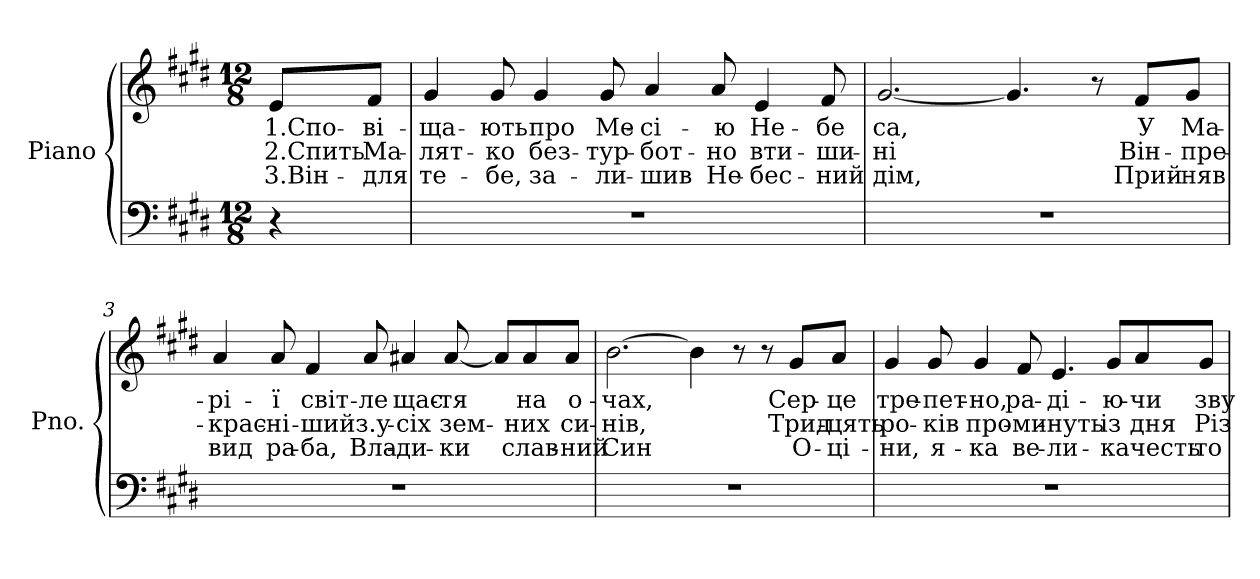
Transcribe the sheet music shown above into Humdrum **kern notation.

**kern	**kern	**text	**text	**text
*part1	*part1	*part1	*part1	*part1
*staff2	*staff1	*staff1	*staff1	*staff1
*I"Piano	*	*	*	*
*I'Pno.	*	*	*	*
*clefF4	*clefG2	*	*	*
*k[f#c#g#d#]	*k[f#c#g#d#]	*	*	*
*M12/8	*M12/8	*	*	*
=	=	=	=	=
!	!	!LO:LY:b	!LO:LY:b	!LO:LY:b
4r	8e/L	1.Спо-	2.Спить	3.Він-
!	!	!LO:LY:b	!LO:LY:b	!LO:LY:b
.	8f#/J	-ві-	Ма-	-для
=1	=1	=1	=1	=1
!	!	!LO:LY:b	!LO:LY:b	!LO:LY:b
1.r	4g#/	-ща-	-лят-	те-
!	!	!LO:LY:b	!LO:LY:b	!LO:LY:b
.	8g#/	-ють	-ко	-бе,
!	!	!LO:LY:b	!LO:LY:b	!LO:LY:b
.	4g#/	про	без-	за-
!	!	!LO:LY:b	!LO:LY:b	!LO:LY:b
.	8g#/	Ме-	-тур-	-ли-
!	!	!LO:LY:b	!LO:LY:b	!LO:LY:b
.	4a/	-сі-	-бот-	-шив
!	!	!LO:LY:b	!LO:LY:b	!LO:LY:b
.	8a/	-ю	-но	Не-
!	!	!LO:LY:b	!LO:LY:b	!LO:LY:b
.	4e/	Не-	вти-	-бес-
!	!	!LO:LY:b	!LO:LY:b	!LO:LY:b
.	8f#/	-бе	-ши-	-ний
=2	=2	=2	=2	=2
!	!	!LO:LY:b	!LO:LY:b	!LO:LY:b
1.r	[2.g#/	са,	-ні	дім,
.	4.g#/]	.	.	.
.	8r	.	.	.
!	!	!LO:LY:b	!LO:LY:b	!LO:LY:b
.	8f#/L	У	Він-	Прий-
!	!	!LO:LY:b	!LO:LY:b	!LO:LY:b
.	8g#/J	Ма-	-пре-	-няв
!!LO:LB:g=z
=3	=3	=3	=3	=3
!	!	!LO:LY:b	!LO:LY:b	!LO:LY:b
1.r	4a/	-рі-	-крас-	вид
!	!	!LO:LY:b	!LO:LY:b	!LO:LY:b
.	8a/	-ї	-ні-	ра-
!	!	!LO:LY:b	!LO:LY:b	!LO:LY:b
.	4f#/	світ-	-ший	-ба,
!	!	!LO:LY:b	!LO:LY:b	!LO:LY:b
.	8a/	-ле	з.у-	Вла-
!	!	!LO:LY:b	!LO:LY:b	!LO:LY:b
.	4a#X/	щас-	-сіх	-ди-
!	!	!LO:LY:b	!LO:LY:b	!LO:LY:b
.	[8a#/	-тя	зем-	-ки
.	8a#/L]	.	.	.
!	!	!LO:LY:b	!LO:LY:b	!LO:LY:b
.	8a#/	на	-них	слав-
!	!	!LO:LY:b	!LO:LY:b	!LO:LY:b
.	8a#/J	о-	си-	-ний
=4	=4	=4	=4	=4
!	!	!LO:LY:b	!LO:LY:b	!LO:LY:b
1.r	[2.b\	-чах,	-нів,	Син
.	4b\]	.	.	.
.	8r	.	.	.
.	8r	.	.	.
!	!	!LO:LY:b	!LO:LY:b	!LO:LY:b
.	8g#/L	Сер-	Трид-	О-
!	!	!LO:LY:b	!LO:LY:b	!LO:LY:b
.	8a/J	-це	-цять	-ці-
!!LO:LB:g=z
=5	=5	=5	=5	=5
!	!	!LO:LY:b	!LO:LY:b	!LO:LY:b
1.r	4g#/	тре-	ро-	-ни,
!	!	!LO:LY:b	!LO:LY:b	!LO:LY:b
.	8g#/	-пет-	-ків	я-
!	!	!LO:LY:b	!LO:LY:b	!LO:LY:b
.	4g#/	-но,	про-	-ка
!	!	!LO:LY:b	!LO:LY:b	!LO:LY:b
.	8f#/	ра-	-ми-	ве-
!	!	!LO:LY:b	!LO:LY:b	!LO:LY:b
.	4.e/	-ді-	-нуть	-ли-
!	!	!LO:LY:b	!LO:LY:b	!LO:LY:b
.	8g#/L	-ю-	із	-ка
!	!	!LO:LY:b	!LO:LY:b	!LO:LY:b
.	8a/	-чи	дня	честь
!	!	!LO:LY:b	!LO:LY:b	!LO:LY:b
.	8g#/J	зву-	Різ-	то-
=	=	=	=	=
*-	*-	*-	*-	*-
